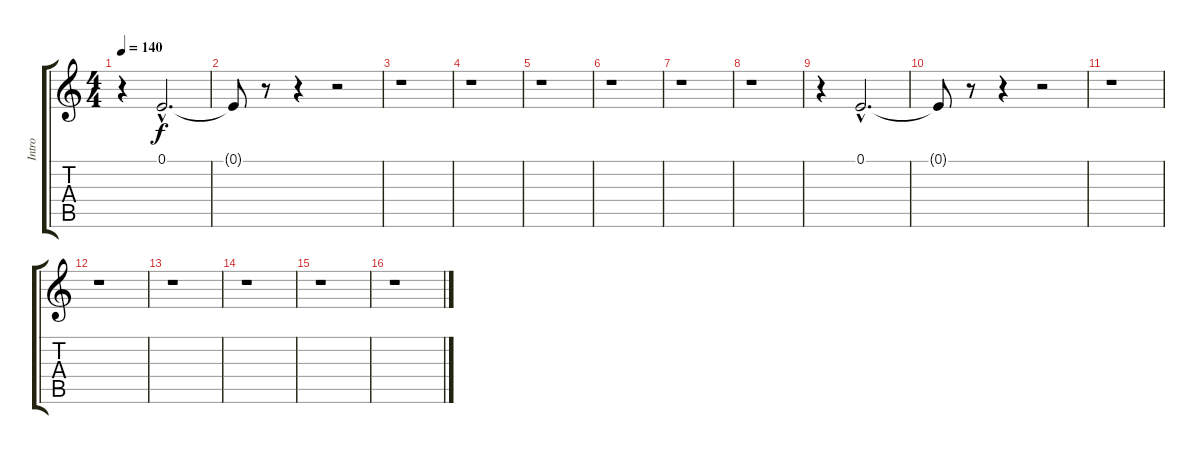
\track ("Intro" "Intro") {instrument reversecymbal}
\staff {score tabs}
\tuning (E4 B3 G3 D3 A2 D2) {hide}
\ts (4 4)
\tempo 140
\clef g2
\ks c
r.4{dy f instrument reversecymbal} 0.1{hac}.2{d} |
0.1{t}.8 r.8 r.4 r.2 |
r.1 |
r.1 |
r.1 |
r.1 |
r.1 |
r.1 |
r.4 0.1{hac}.2{d} |
0.1{t}.8 r.8 r.4 r.2 |
r.1 |
r.1 |
r.1 |
r.1 |
r.1 |
r.1
